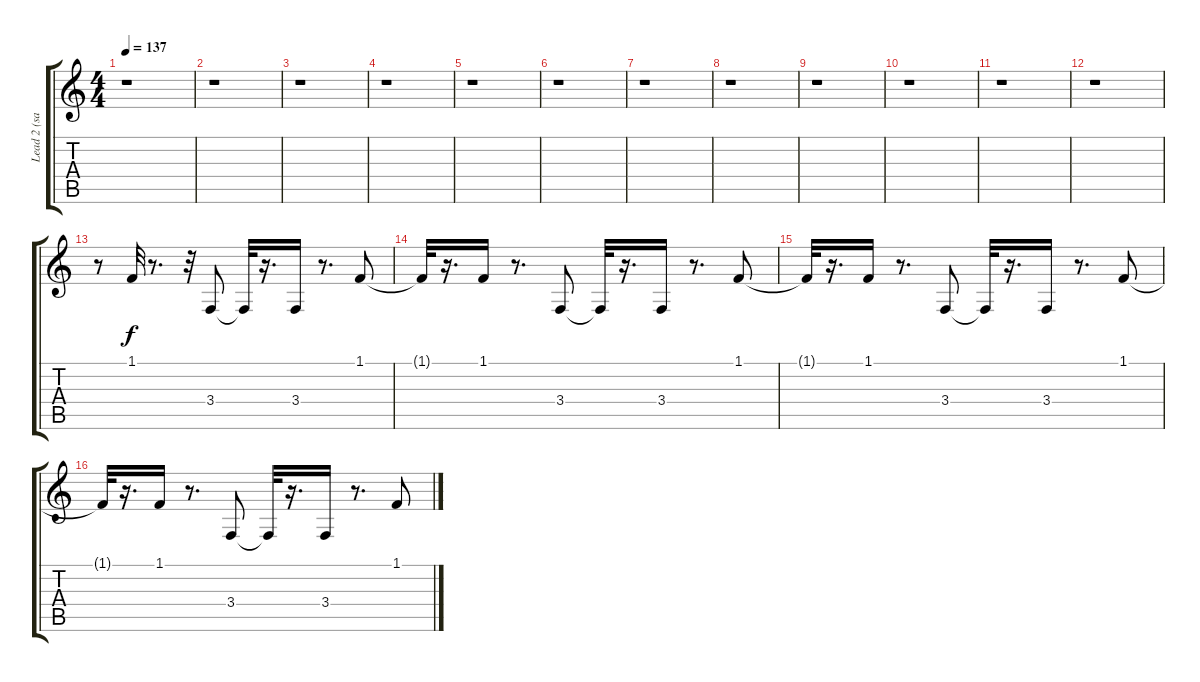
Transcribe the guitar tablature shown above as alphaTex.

\track ("Lead 2 (sawtooth)" "Lead 2 (sa") {instrument lead2sawtooth}
\staff {score tabs}
\tuning (E4 B3 G3 D3 A2 E2) {hide}
\ts (4 4)
\tempo 137
\clef g2
\ks c
r.1{dy f} |
r.1 |
r.1 |
r.1 |
r.1 |
r.1 |
r.1 |
r.1 |
r.1 |
r.1 |
r.1 |
r.1 |
r.8 1.1.32{volume 12 balance 0} r.8{d} r.32 3.4.8 3.4{t}.32 r.16{d} 3.4.16 r.8{d} 1.1.8 |
1.1{t}.32 r.16{d} 1.1.16 r.8{d} 3.4.8 3.4{t}.32 r.16{d} 3.4.16 r.8{d} 1.1.8 |
1.1{t}.32 r.16{d} 1.1.16 r.8{d} 3.4.8 3.4{t}.32 r.16{d} 3.4.16 r.8{d} 1.1.8 |
1.1{t}.32 r.16{d} 1.1.16 r.8{d} 3.4.8 3.4{t}.32 r.16{d} 3.4.16 r.8{d} 1.1.8
